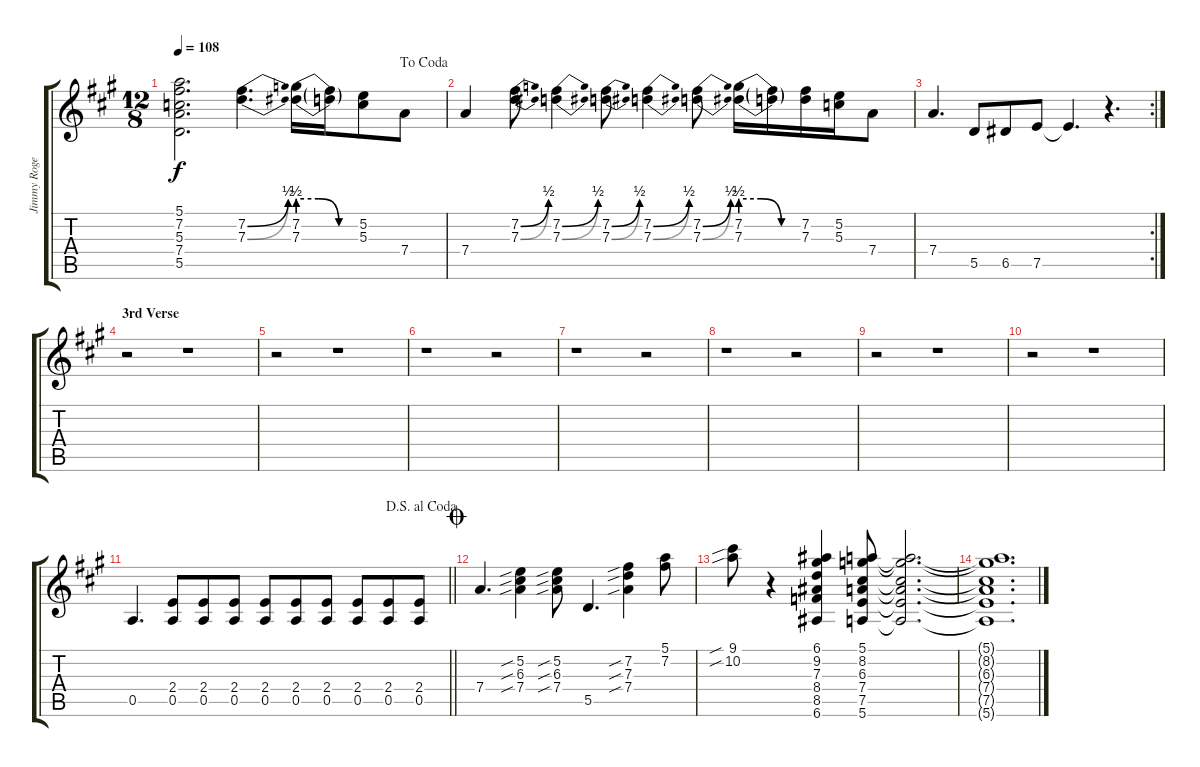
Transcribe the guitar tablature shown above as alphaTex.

\track ("Jimmy Rogers - Electric Guitar" "Jimmy Roge") {instrument electricguitarclean}
\staff {score tabs}
\tuning (E4 B3 G3 D3 A2 E2) {hide}
\ts (12 8)
\jump dacoda
\tempo 108
\clef g2
\ks a
(5.1 7.2 5.3 7.4 5.5).2{d dy f} (7.2{be (bend 0 0 60 2)} 7.3{be (bend 0 0 60 2)}).4{d} (7.2{be (custom 0 2 20 2 40 0 60 0)} 7.3{be (custom 0 2 20 2 40 0 60 0)}).16 (7.2{t} 7.3{t}).16 (5.2 5.3).8 7.4.8 |
7.4.4 (7.2{be (bend 0 0 60 2)} 7.3{be (bend 0 0 60 2)}).8 (7.2{be (bend 0 0 60 2)} 7.3{be (bend 0 0 60 2)}).4 (7.2{be (bend 0 0 60 2)} 7.3{be (bend 0 0 60 2)}).8 (7.2{be (bend 0 0 60 2)} 7.3{be (bend 0 0 60 2)}).4 (7.2{be (bend 0 0 60 2)} 7.3{be (bend 0 0 60 2)}).8 (7.2{be (custom 0 2 20 2 40 0 60 0)} 7.3{be (custom 0 2 20 2 40 0 60 0)}).16 (7.2{t} 7.3{t}).16 (7.2 7.3).16 (5.2 5.3).16 7.4.8 |
\rc 2
7.4.4{d} 5.5.8 6.5.8 7.5.8 7.5{t}.4{d} r.4{d} |
\section ("" "3rd Verse")
r.2 r.1 |
r.2 r.1 |
r.1 r.2 |
r.1 r.2 |
r.1 r.2 |
r.2 r.1 |
r.2 r.1 |
\jump dalsegnoalcoda
\barLineRight lightlight
0.5.4{d} (2.4 0.5).8 (2.4 0.5).8 (2.4 0.5).8 (2.4 0.5).8 (2.4 0.5).8 (2.4 0.5).8 (2.4 0.5).8 (2.4 0.5).8 (2.4 0.5).8 |
\jump coda
7.4.4{d} (5.2{sib} 6.3{sib} 7.4{sib}).4 (5.2{sib} 6.3{sib} 7.4{sib}).8 5.5.4{d} (7.2{sib} 7.3{sib} 7.4{sib}).4 (5.1 7.2).8 |
(9.1{sib} 10.2{sib}).8 r.4 (6.1 9.2 7.3 8.4 8.5 6.6).4 (5.1 8.2 6.3 7.4 7.5 5.6).8 (5.1{t} 8.2{t} 6.3{t} 7.4{t} 7.5{t} 5.6{t}).2{d} |
(5.1{t} 8.2{t} 6.3{t} 7.4{t} 7.5{t} 5.6{t}).1{d}
